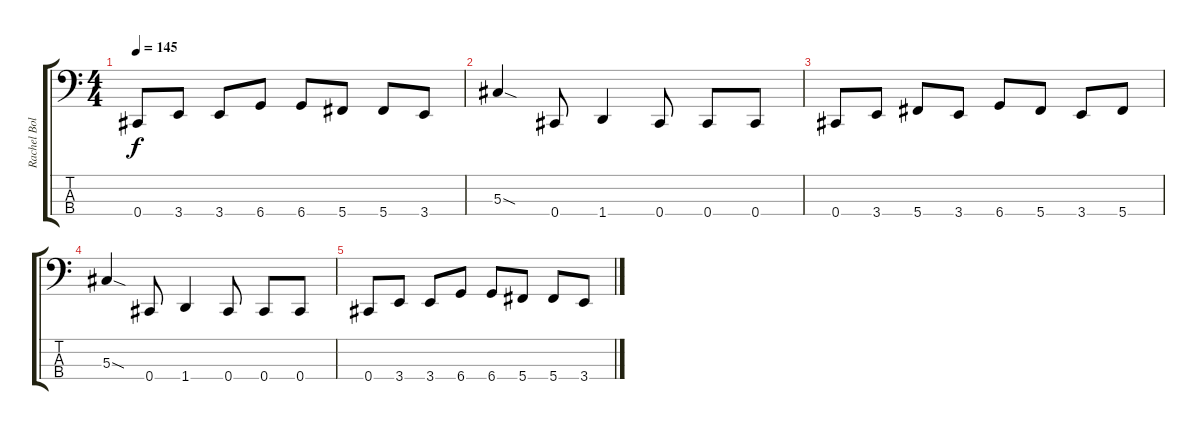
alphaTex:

\track ("Rachel Bolan" "Rachel Bol") {instrument electricbasspick}
\staff {score tabs}
\tuning (Gb2 Db2 Ab1 Db1) {hide}
\ts (4 4)
\tempo 145
\clef f4
\ks c
0.4.8{dy f} 3.4.8 3.4.8 6.4.8 6.4.8 5.4.8 5.4.8 3.4.8 |
5.3{sod}.4 0.4.8 1.4.4 0.4.8 0.4.8 0.4.8 |
0.4.8 3.4.8 5.4.8 3.4.8 6.4.8 5.4.8 3.4.8 5.4.8 |
5.3{sod}.4 0.4.8 1.4.4 0.4.8 0.4.8 0.4.8 |
0.4.8 3.4.8 3.4.8 6.4.8 6.4.8 5.4.8 5.4.8 3.4.8
